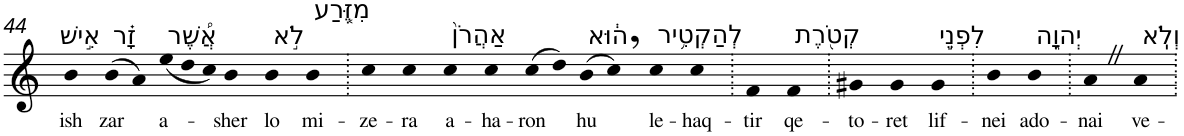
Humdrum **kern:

**kern	**text
*part1	*part1
*staff1	*staff1
*I"Piano	*
*I'Pno	*
!!LO:PB:g=z
*clefG2	*
*k[]	*
=44	=44
!LO:TX:a:t=אִ֣ישׁ	!
!	!LO:LY:b
4b	ish
!LO:TX:a:t=זָ֗ר	!
!	!LO:LY:b
(>8b	zar
8a)	.
*Xtuplet	*
!LO:TX:a:t=אֲ֠שֶׁר	!
!	!LO:LY:b
(<12ee	a-
12dd	.
12cc)	.
!	!LO:LY:b
4b	-sher
!LO:TX:a:t=לֹ֣א	!
!	!LO:LY:b
4b	lo
!LO:TX:a:t=מִזֶּ֤רַע	!
!	!LO:LY:b
4b	mi-
=45.	=45.
!	!LO:LY:b
4cc	-ze-
!	!LO:LY:b
4cc	-ra
!LO:TX:a:t=אַהֲרֹן֙	!
!	!LO:LY:b
4cc	a-
!	!LO:LY:b
4cc	-ha-
!	!LO:LY:b
(>8cc	-ron
8dd)	.
!LO:TX:a:t=ה֔וּא	!
!	!LO:LY:b
(>8b	hu
8cc,)	.
!LO:TX:a:t=לְהַקְטִ֥יר	!
!	!LO:LY:b
4cc	le-
!	!LO:LY:b
4cc	-haq-
=46.	=46.
!	!LO:LY:b
4f	-tir
!LO:TX:a:t=קְטֹ֖רֶת	!
!	!LO:LY:b
4f	qe-
=47.	=47.
!	!LO:LY:b
4g#X	-to-
!	!LO:LY:b
4g#	-ret
!LO:TX:a:t=לִפְנֵ֣י	!
!	!LO:LY:b
4g#	lif-
=48.	=48.
!	!LO:LY:b
4b	-nei
!LO:TX:a:t=יְהוָ֑ה	!
!	!LO:LY:b
4b	ado-
=49.	=49.
!	!LO:LY:b
4aZ	-nai
!LO:TX:a:t=וְלֹֽא	!
!	!LO:LY:b
4a	ve-
=.	=.
*-	*-
